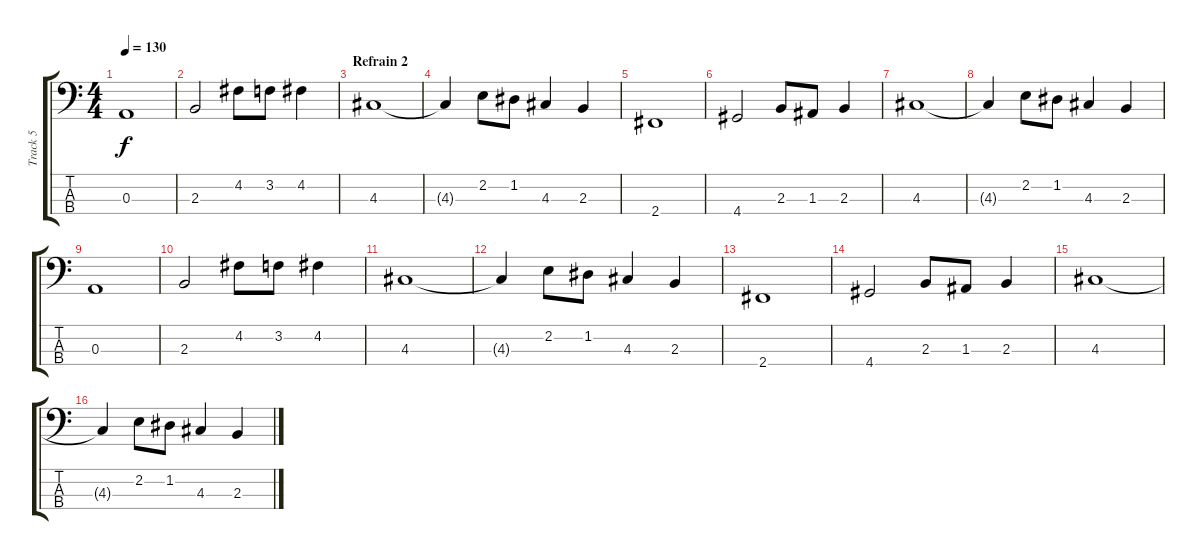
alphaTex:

\track ("Track 5" "Track 5") {instrument electricbassfinger}
\staff {score tabs}
\tuning (G2 D2 A1 E1) {hide}
\ts (4 4)
\tempo 130
\clef f4
\ks c
0.3.1{dy f} |
2.3.2 4.2.8 3.2.8 4.2.4 |
\section ("" "Refrain 2")
4.3.1 |
4.3{t}.4 2.2.8 1.2.8 4.3.4 2.3.4 |
2.4.1 |
4.4.2 2.3.8 1.3.8 2.3.4 |
4.3.1 |
4.3{t}.4 2.2.8 1.2.8 4.3.4 2.3.4 |
0.3.1 |
2.3.2 4.2.8 3.2.8 4.2.4 |
4.3.1 |
4.3{t}.4 2.2.8 1.2.8 4.3.4 2.3.4 |
2.4.1 |
4.4.2 2.3.8 1.3.8 2.3.4 |
4.3.1 |
4.3{t}.4 2.2.8 1.2.8 4.3.4 2.3.4
